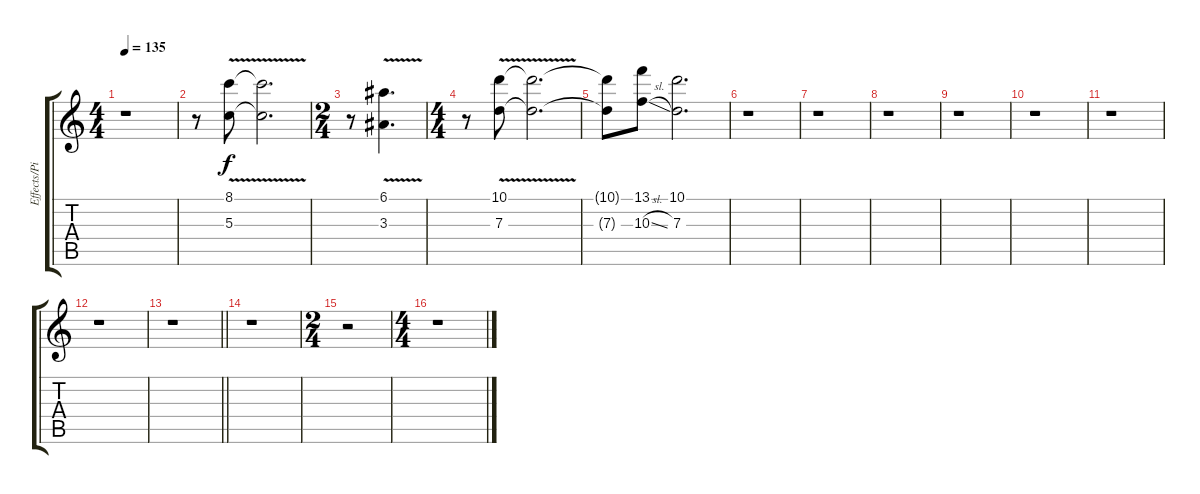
\track ("Effects/Piano" "Effects/Pi") {instrument electricguitarmuted}
\staff {score tabs}
\tuning (E4 B3 G3 D3 A2 E2) {hide}
\ts (4 4)
\tempo 135
\clef g2
\ks c
r.1{dy mp} |
r.8 (8.1 5.3{v}).8{dy f volume 4 instrument panflute} (8.1{t} 5.3{t}).2{d} |
\ts (2 4)
r.8 (6.1 3.3{v}).4{d} |
\ts (4 4)
r.8 (10.1 7.3{v}).8 (10.1{t} 7.3{t}).2{d} |
(10.1{t} 7.3{t}).8 (13.1 10.3{sl}).8 (10.1 7.3).2{d} |
r.1 |
r.1 |
r.1 |
r.1 |
r.1 |
r.1 |
r.1 |
\barLineRight lightlight
r.1 |
\section ("" "")
r.1 |
\ts (2 4)
r.2 |
\ts (4 4)
r.1
